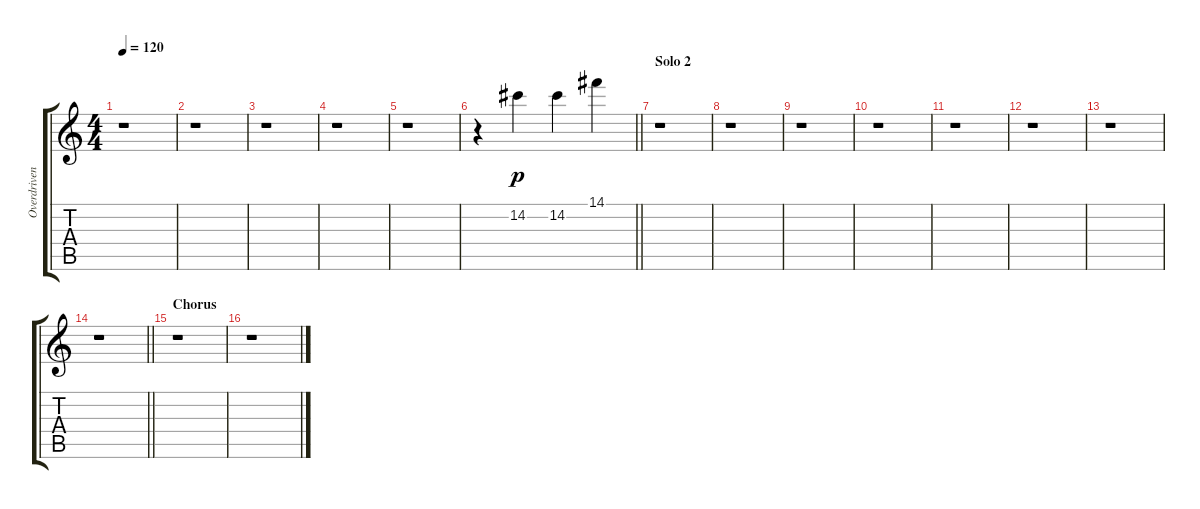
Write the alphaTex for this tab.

\track ("Overdriven guitar" "Overdriven") {instrument overdrivenguitar}
\staff {score tabs}
\tuning (E4 B3 G3 D3 A2 E2) {hide}
\ts (4 4)
\tempo 120
\clef g2
\ks c
r.1{dy f} |
r.1 |
r.1 |
r.1 |
r.1 |
\barLineRight lightlight
r.4 14.2.4{dy p} 14.2.4 14.1.4 |
\section ("" "Solo 2")
r.1 |
r.1 |
r.1 |
r.1 |
r.1 |
r.1 |
r.1 |
\barLineRight lightlight
r.1 |
\section ("" "Chorus")
r.1 |
r.1
